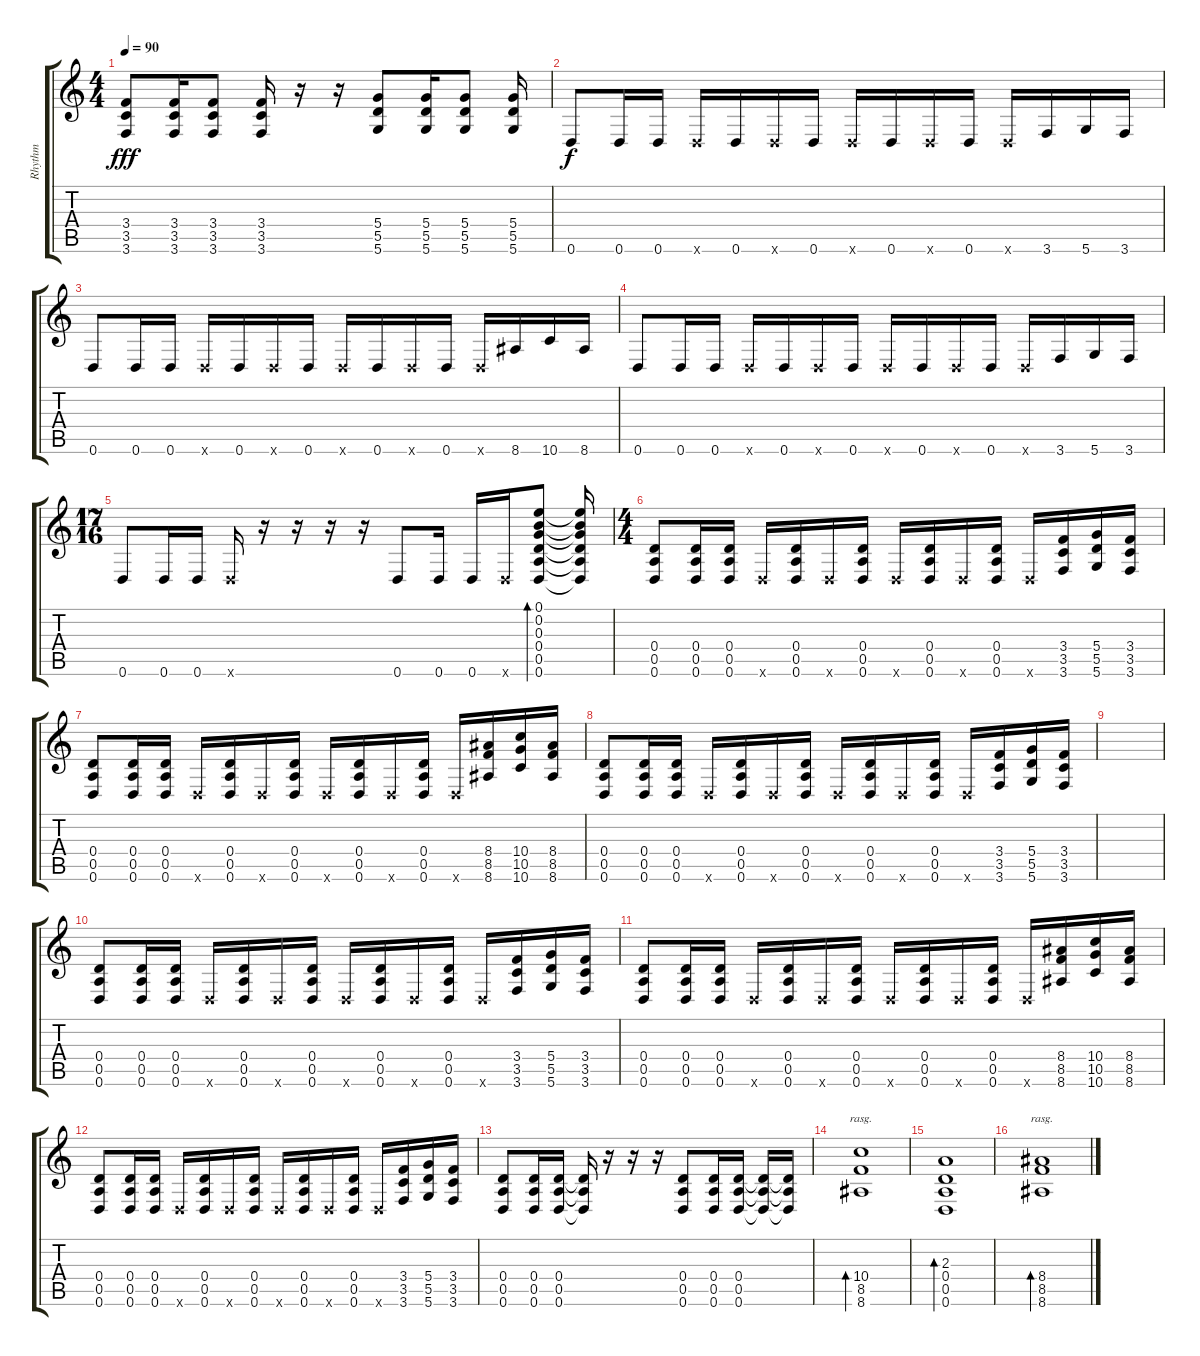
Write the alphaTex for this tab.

\track ("Rhythm" "Rhythm") {instrument distortionguitar}
\staff {score tabs}
\tuning (E4 B3 G3 D3 A2 D2) {hide}
\ts (4 4)
\tempo 90
\clef g2
\ks c
(3.4 3.5 3.6).8{dy fff} (3.4 3.5 3.6).16 (3.4 3.5 3.6).8 (3.4 3.5 3.6).16 r.16 r.16 (5.4 5.5 5.6).8 (5.4 5.5 5.6).16 (5.4 5.5 5.6).8 (5.4 5.5 5.6).16 |
0.6.8{dy f instrument overdrivenguitar} 0.6.16 0.6.16 0.6{x}.16 0.6.16 0.6{x}.16 0.6.16 0.6{x}.16 0.6.16 0.6{x}.16 0.6.16 0.6{x}.16 3.6.16 5.6.16 3.6.16 |
0.6.8{instrument overdrivenguitar} 0.6.16 0.6.16 0.6{x}.16 0.6.16 0.6{x}.16 0.6.16 0.6{x}.16 0.6.16 0.6{x}.16 0.6.16 0.6{x}.16 8.6.16 10.6.16 8.6.16 |
0.6.8{instrument overdrivenguitar} 0.6.16 0.6.16 0.6{x}.16 0.6.16 0.6{x}.16 0.6.16 0.6{x}.16 0.6.16 0.6{x}.16 0.6.16 0.6{x}.16 3.6.16 5.6.16 3.6.16 |
\ts (17 16)
0.6.8{instrument overdrivenguitar} 0.6.16 0.6.16 0.6{x}.16 r.16 r.16 r.16 r.16 0.6.8{instrument overdrivenguitar} 0.6.16 0.6.16 0.6{x}.16 (0.1 0.2 0.3 0.4 0.5 0.6).8{bd 60 instrument distortionguitar} (0.1{t} 0.2{t} 0.3{t} 0.4{t} 0.5{t} 0.6{t}).16 |
\ts (4 4)
(0.4 0.5 0.6).8{instrument distortionguitar} (0.4 0.5 0.6).16 (0.4 0.5 0.6).16 0.6{x}.16 (0.4 0.5 0.6).16 0.6{x}.16 (0.4 0.5 0.6).16 0.6{x}.16 (0.4 0.5 0.6).16 0.6{x}.16 (0.4 0.5 0.6).16 0.6{x}.16 (3.4 3.5 3.6).16 (5.4 5.5 5.6).16 (3.4 3.5 3.6).16 |
(0.4 0.5 0.6).8{instrument distortionguitar} (0.4 0.5 0.6).16 (0.4 0.5 0.6).16 0.6{x}.16 (0.4 0.5 0.6).16 0.6{x}.16 (0.4 0.5 0.6).16 0.6{x}.16 (0.4 0.5 0.6).16 0.6{x}.16 (0.4 0.5 0.6).16 0.6{x}.16 (8.4 8.5 8.6).16 (10.4 10.5 10.6).16 (8.4 8.5 8.6).16 |
(0.4 0.5 0.6).8{instrument distortionguitar} (0.4 0.5 0.6).16 (0.4 0.5 0.6).16 0.6{x}.16 (0.4 0.5 0.6).16 0.6{x}.16 (0.4 0.5 0.6).16 0.6{x}.16 (0.4 0.5 0.6).16 0.6{x}.16 (0.4 0.5 0.6).16 0.6{x}.16 (3.4 3.5 3.6).16 (5.4 5.5 5.6).16 (3.4 3.5 3.6).16 |
|
(0.4 0.5 0.6).8{instrument distortionguitar} (0.4 0.5 0.6).16 (0.4 0.5 0.6).16 0.6{x}.16 (0.4 0.5 0.6).16 0.6{x}.16 (0.4 0.5 0.6).16 0.6{x}.16 (0.4 0.5 0.6).16 0.6{x}.16 (0.4 0.5 0.6).16 0.6{x}.16 (3.4 3.5 3.6).16 (5.4 5.5 5.6).16 (3.4 3.5 3.6).16 |
(0.4 0.5 0.6).8{instrument distortionguitar} (0.4 0.5 0.6).16 (0.4 0.5 0.6).16 0.6{x}.16 (0.4 0.5 0.6).16 0.6{x}.16 (0.4 0.5 0.6).16 0.6{x}.16 (0.4 0.5 0.6).16 0.6{x}.16 (0.4 0.5 0.6).16 0.6{x}.16 (8.4 8.5 8.6).16 (10.4 10.5 10.6).16 (8.4 8.5 8.6).16 |
(0.4 0.5 0.6).8{instrument distortionguitar} (0.4 0.5 0.6).16 (0.4 0.5 0.6).16 0.6{x}.16 (0.4 0.5 0.6).16 0.6{x}.16 (0.4 0.5 0.6).16 0.6{x}.16 (0.4 0.5 0.6).16 0.6{x}.16 (0.4 0.5 0.6).16 0.6{x}.16 (3.4 3.5 3.6).16 (5.4 5.5 5.6).16 (3.4 3.5 3.6).16 |
(0.4 0.5 0.6).8{instrument distortionguitar} (0.4 0.5 0.6).16 (0.4 0.5 0.6).16 (0.4{t} 0.5{t} 0.6{t}).16 r.16 r.16 r.16 (0.4 0.5 0.6).8{instrument distortionguitar} (0.4 0.5 0.6).16 (0.4 0.5 0.6).16 (0.4{t} 0.5{t} 0.6{t}).16 (0.4{t} 0.5{t} 0.6{t}).16 |
(10.4 8.5 8.6).1{bd 120 rasg ii} |
(2.3 0.4 0.5 0.6).1{bd 60} |
(8.4 8.5 8.6).1{bd 120 rasg ii}
